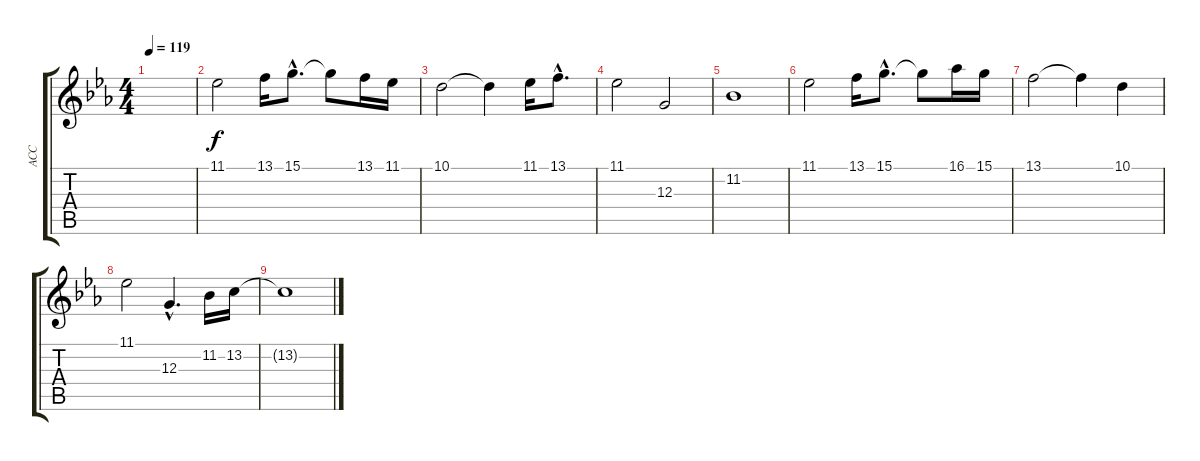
\track ("ACC" "ACC") {instrument accordion}
\staff {score tabs}
\tuning (E4 B3 G3 D3 A2 E2) {hide}
\ts (4 4)
\tempo 119
\clef g2
\ks eb
|
11.1.2 13.1.16 15.1{hac}.8{d} 15.1{t}.8 13.1.16 11.1.16 |
10.1.2 10.1{t}.4 11.1.16 13.1{hac}.8{d} |
11.1.2 12.3.2 |
11.2.1 |
11.1.2 13.1.16 15.1{hac}.8{d} 15.1{t}.8 16.1.16 15.1.16 |
13.1.2 13.1{t}.4 10.1.4 |
11.1.2 12.3{hac}.4{d} 11.2.16 13.2.16 |
13.2{t}.1
